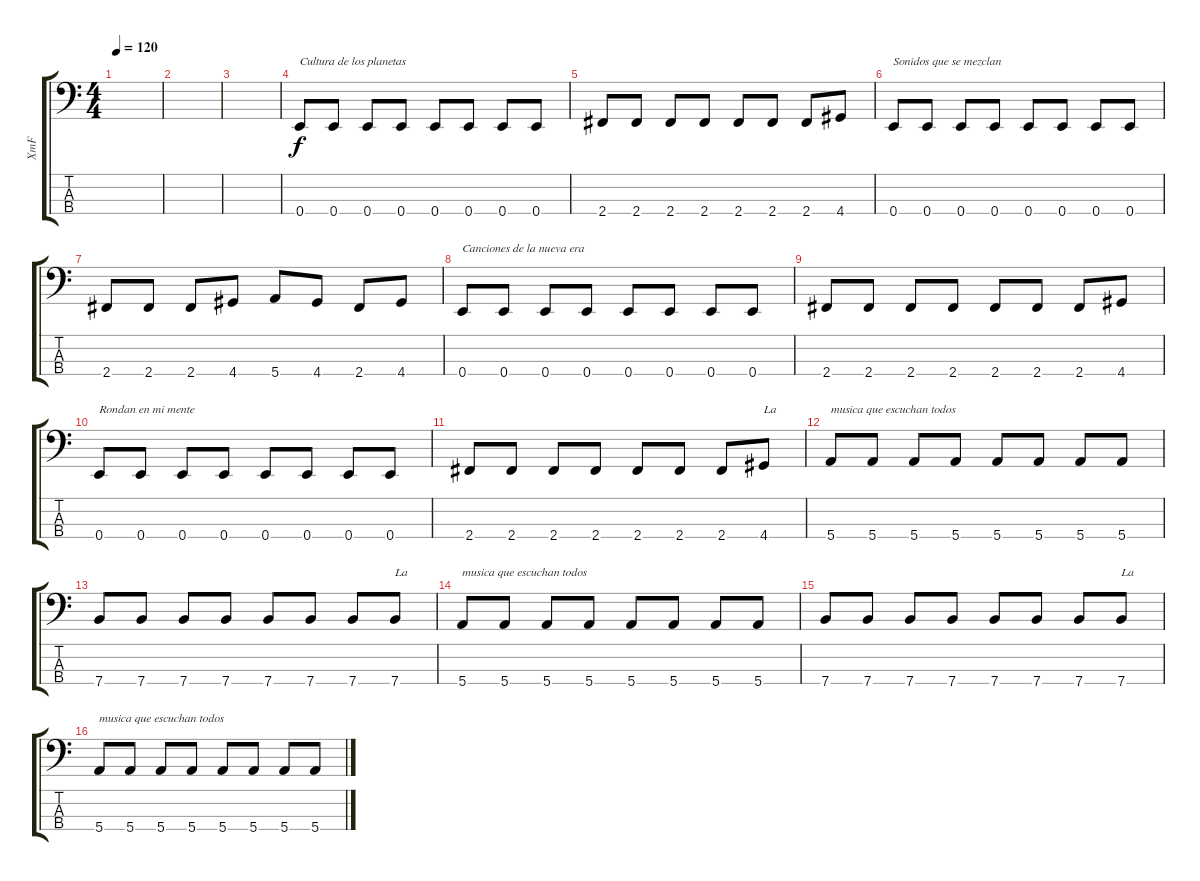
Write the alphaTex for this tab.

\track ("XmF" "XmF") {instrument electricbassfinger}
\staff {score tabs}
\tuning (G2 D2 A1 E1) {hide}
\ts (4 4)
\tempo 120
\clef f4
\ks c
|
|
|
0.4.8{txt "Cultura de los planetas"} 0.4.8 0.4.8 0.4.8 0.4.8 0.4.8 0.4.8 0.4.8 |
2.4.8 2.4.8 2.4.8 2.4.8 2.4.8 2.4.8 2.4.8 4.4.8 |
0.4.8{txt "Sonidos que se mezclan"} 0.4.8 0.4.8 0.4.8 0.4.8 0.4.8 0.4.8 0.4.8 |
2.4.8 2.4.8 2.4.8 4.4.8 5.4.8 4.4.8 2.4.8 4.4.8 |
0.4.8{txt "Canciones de la nueva era"} 0.4.8 0.4.8 0.4.8 0.4.8 0.4.8 0.4.8 0.4.8 |
2.4.8 2.4.8 2.4.8 2.4.8 2.4.8 2.4.8 2.4.8 4.4.8 |
0.4.8{txt "Rondan en mi mente"} 0.4.8 0.4.8 0.4.8 0.4.8 0.4.8 0.4.8 0.4.8 |
2.4.8 2.4.8 2.4.8 2.4.8 2.4.8 2.4.8 2.4.8 4.4.8{txt "La"} |
5.4.8{txt "musica que escuchan todos"} 5.4.8 5.4.8 5.4.8 5.4.8 5.4.8 5.4.8 5.4.8 |
7.4.8 7.4.8 7.4.8 7.4.8 7.4.8 7.4.8 7.4.8 7.4.8{txt "La"} |
5.4.8{txt "musica que escuchan todos"} 5.4.8 5.4.8 5.4.8 5.4.8 5.4.8 5.4.8 5.4.8 |
7.4.8 7.4.8 7.4.8 7.4.8 7.4.8 7.4.8 7.4.8 7.4.8{txt "La"} |
5.4.8{txt "musica que escuchan todos"} 5.4.8 5.4.8 5.4.8 5.4.8 5.4.8 5.4.8 5.4.8
